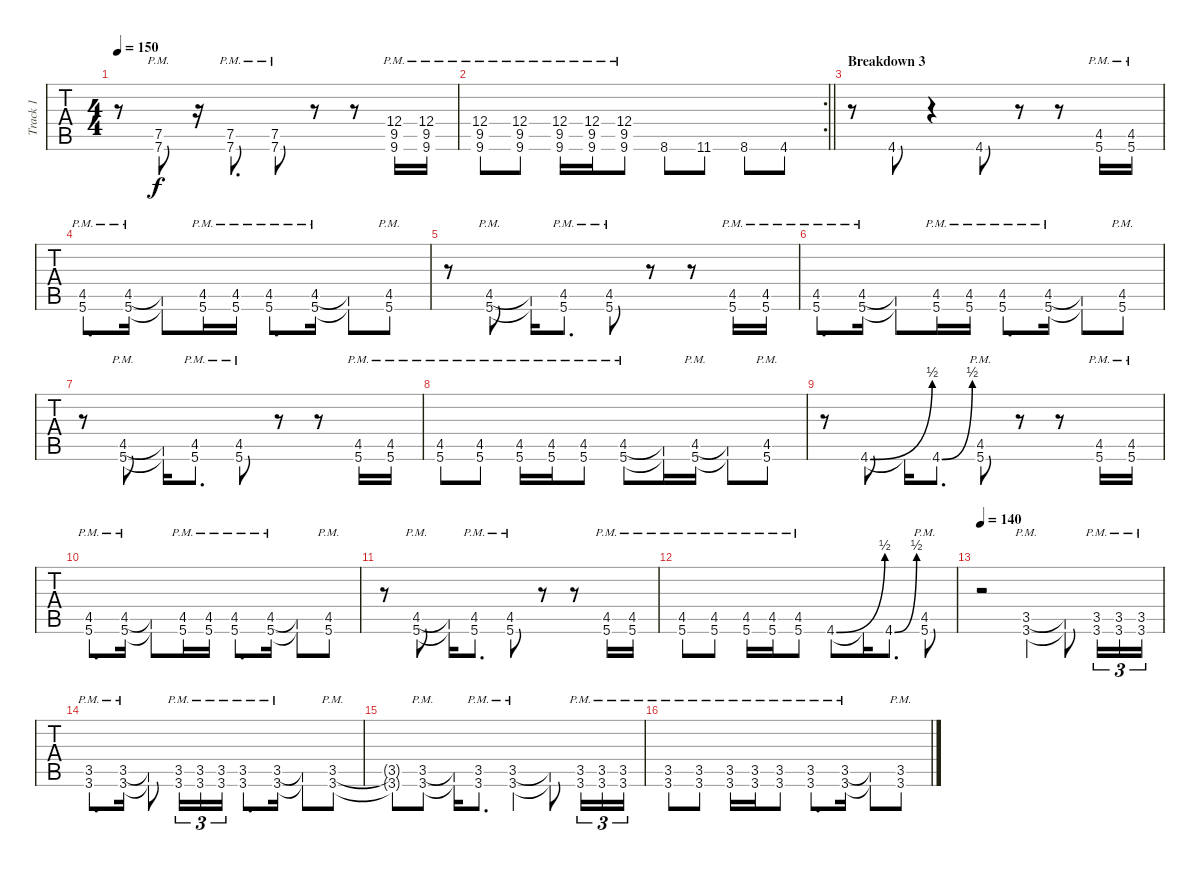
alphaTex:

\track ("Track 1" "Track 1") {instrument distortionguitar}
\staff {tabs}
\tuning (Bb3 F3 Db3 Ab2 Eb2 Ab1) {hide}
\ts (4 4)
\tempo 150
\clef f4
\ks c
r.8{dy f} (7.5{pm} 7.6{pm}).8 r.16 (7.5{pm} 7.6{pm}).8{d} (7.5{pm} 7.6{pm}).8 r.8 r.8 (12.4{pm} 9.5{pm} 9.6{pm}).16 (12.4{pm} 9.5{pm} 9.6{pm}).16 |
\rc 2
\barLineRight lightlight
(12.4{pm} 9.5{pm} 9.6{pm}).8 (12.4{pm} 9.5{pm} 9.6{pm}).8 (12.4{pm} 9.5{pm} 9.6{pm}).16 (12.4{pm} 9.5{pm} 9.6{pm}).16 (12.4{pm} 9.5{pm} 9.6{pm}).8 8.6.8 11.6.8 8.6.8 4.6.8 |
\section ("" "Breakdown 3")
r.8 4.6.8 r.4 4.6.8 r.8 r.8 (4.5{pm} 5.6{pm}).16 (4.5{pm} 5.6{pm}).16 |
(4.5{pm} 5.6{pm}).8{d} (4.5{pm} 5.6{pm}).16 (4.5{t} 5.6{t}).8 (4.5{pm} 5.6{pm}).16 (4.5{pm} 5.6{pm}).16 (4.5{pm} 5.6{pm}).8{d} (4.5{pm} 5.6{pm}).16 (4.5{t} 5.6{t}).8 (4.5{pm} 5.6{pm}).8 |
r.8 (4.5{pm} 5.6{pm}).8 (4.5{t} 5.6{t}).16 (4.5{pm} 5.6{pm}).8{d} (4.5{pm} 5.6{pm}).8 r.8 r.8 (4.5{pm} 5.6{pm}).16 (4.5{pm} 5.6{pm}).16 |
(4.5{pm} 5.6{pm}).8{d} (4.5{pm} 5.6{pm}).16 (4.5{t} 5.6{t}).8 (4.5{pm} 5.6{pm}).16 (4.5{pm} 5.6{pm}).16 (4.5{pm} 5.6{pm}).8{d} (4.5{pm} 5.6{pm}).16 (4.5{t} 5.6{t}).8 (4.5{pm} 5.6{pm}).8 |
r.8 (4.5{pm} 5.6{pm}).8 (4.5{t} 5.6{t}).16 (4.5{pm} 5.6{pm}).8{d} (4.5{pm} 5.6{pm}).8 r.8 r.8 (4.5{pm} 5.6{pm}).16 (4.5{pm} 5.6{pm}).16 |
(4.5{pm} 5.6{pm}).8 (4.5{pm} 5.6{pm}).8 (4.5{pm} 5.6{pm}).16 (4.5{pm} 5.6{pm}).16 (4.5{pm} 5.6{pm}).8 (4.5{pm} 5.6{pm}).8 (4.5{t} 5.6{t}).16 (4.5{pm} 5.6{pm}).16 (4.5{t} 5.6{t}).8 (4.5{pm} 5.6{pm}).8 |
r.8 4.6{be (bend 0 0 60 2)}.8 4.6{t}.16 4.6{be (bend 0 0 60 2)}.8{d} (4.5{pm} 5.6{pm}).8 r.8 r.8 (4.5{pm} 5.6{pm}).16 (4.5{pm} 5.6{pm}).16 |
(4.5{pm} 5.6{pm}).8{d} (4.5{pm} 5.6{pm}).16 (4.5{t} 5.6{t}).8 (4.5{pm} 5.6{pm}).16 (4.5{pm} 5.6{pm}).16 (4.5{pm} 5.6{pm}).8{d} (4.5{pm} 5.6{pm}).16 (4.5{t} 5.6{t}).8 (4.5{pm} 5.6{pm}).8 |
r.8 (4.5{pm} 5.6{pm}).8 (4.5{t} 5.6{t}).16 (4.5{pm} 5.6{pm}).8{d} (4.5{pm} 5.6{pm}).8 r.8 r.8 (4.5{pm} 5.6{pm}).16 (4.5{pm} 5.6{pm}).16 |
(4.5{pm} 5.6{pm}).8 (4.5{pm} 5.6{pm}).8 (4.5{pm} 5.6{pm}).16 (4.5{pm} 5.6{pm}).16 (4.5{pm} 5.6{pm}).8 4.6{be (bend 0 0 60 2)}.8 4.6{t}.16 4.6{be (bend 0 0 60 2)}.8{d} (4.5 5.6{pm}).8 |
\tempo 140
r.2 (3.5 3.6{pm}).4 (3.5{t} 3.6{t}).8 (3.5{pm} 3.6{pm}).16{tu (3 2)} (3.5{pm} 3.6{pm}).16{tu (3 2)} (3.5{pm} 3.6{pm}).16{tu (3 2)} |
(3.5{pm} 3.6{pm}).8{d} (3.5{pm} 3.6{pm}).16 (3.5{t} 3.6{t}).8 (3.5{pm} 3.6{pm}).16{tu (3 2)} (3.5{pm} 3.6{pm}).16{tu (3 2)} (3.5{pm} 3.6{pm}).16{tu (3 2)} (3.5{pm} 3.6{pm}).8{d} (3.5{pm} 3.6{pm}).16 (3.5{t} 3.6{t}).8 (3.5{pm} 3.6{pm}).8 |
(3.5{t} 3.6{t}).8 (3.5{pm} 3.6{pm}).8 (3.5{t} 3.6{t}).16 (3.5{pm} 3.6{pm}).8{d} (3.5 3.6{pm}).4 (3.5{t} 3.6{t}).8 (3.5{pm} 3.6{pm}).16{tu (3 2)} (3.5{pm} 3.6{pm}).16{tu (3 2)} (3.5{pm} 3.6{pm}).16{tu (3 2)} |
(3.5{pm} 3.6{pm}).8 (3.5{pm} 3.6{pm}).8 (3.5{pm} 3.6{pm}).16 (3.5{pm} 3.6{pm}).16 (3.5{pm} 3.6{pm}).8 (3.5{pm} 3.6{pm}).8{d} (3.5{pm} 3.6{pm}).16 (3.5{t} 3.6{t}).8 (3.5{pm} 3.6{pm}).8
